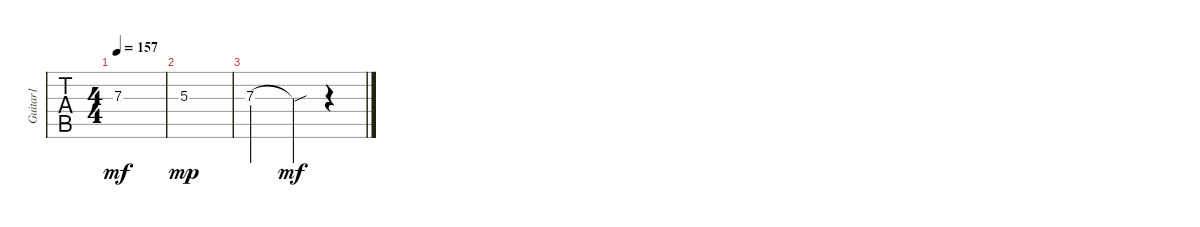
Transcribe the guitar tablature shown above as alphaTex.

\track ("Guitar1" "Guitar1") {instrument overdrivenguitar}
\staff {tabs}
\tuning (E4 B3 G3 D3 A2 D2) {hide}
\ts (4 4)
\tempo 157
\clef g2
\ks c
7.3{t}.1{dy mf} |
5.3.1{dy mp} |
7.3.2 7.3{sou t}.4{dy mf} r.4
